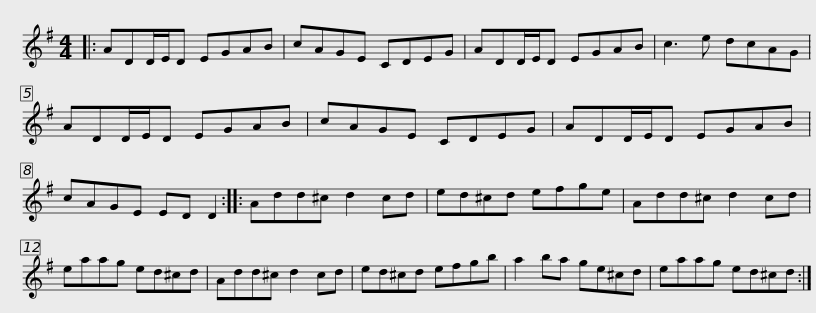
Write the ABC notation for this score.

X:1
L:1/8
M:4/4
I:linebreak $
K:G
V:1 treble
V:1
|: ADD/E/D EGAB | cAGE CDEG | ADD/E/D EGAB | c3 e dcAG | ADD/E/D EGAB |$ %5
 cAGE CDEG | ADD/E/D EGAB | cAGE ED D2 :: Add^c d2 cd | ed^cd efge |$ %10
 Add^c d2 cd | eaag ed^cd | Add^c d2 cd | ed^cd efgb | a2 ba ge^cd |$ %15
 eaag ed^cd :| %16
